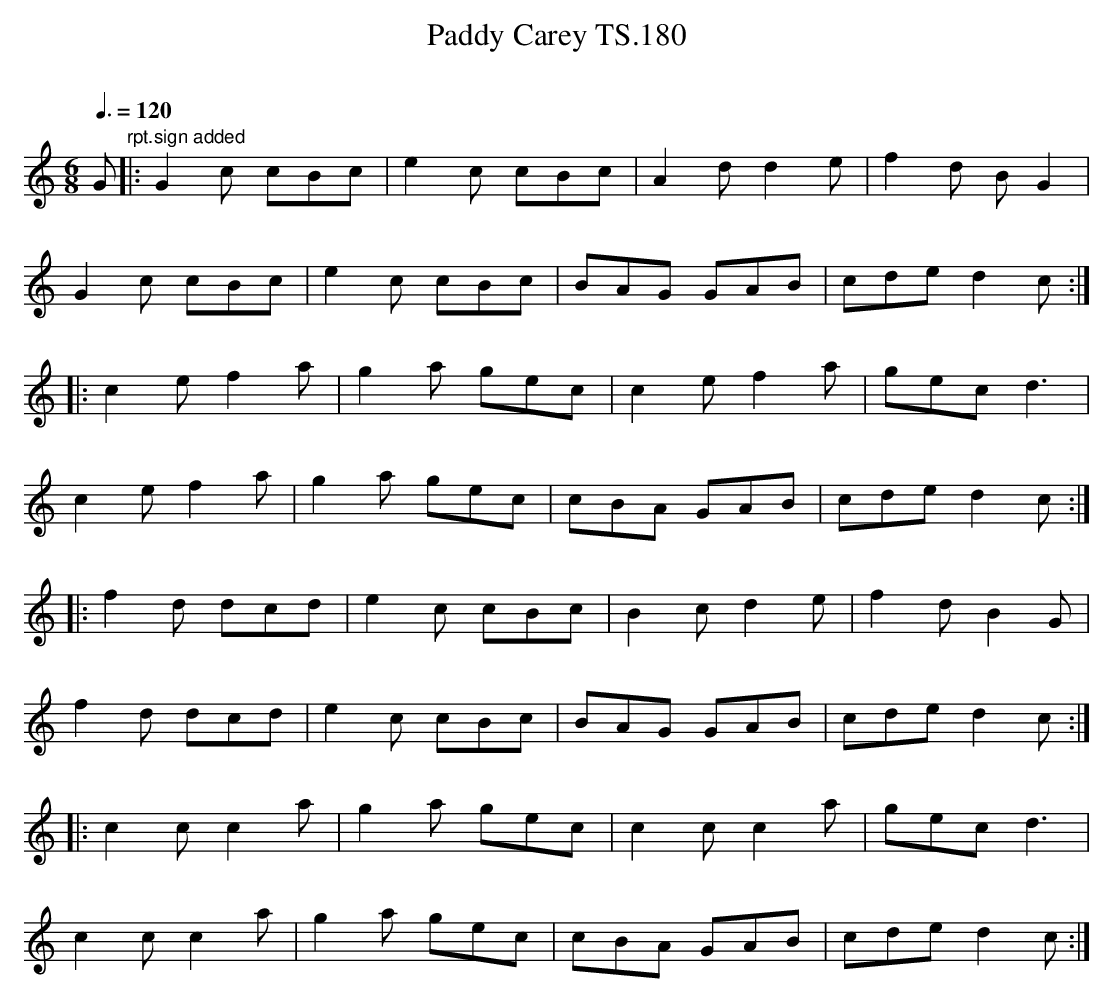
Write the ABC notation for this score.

X:1
T:Paddy Carey TS.180
M:6/8
L:1/8
Q:3/8=120
O:
K:C
G"rpt.sign added"|:G2c cBc|e2c cBc|A2dd2e|f2d BG2|
G2c cBc|e2c cBc|BAG GAB|cde d2c:|
|:c2ef2a|g2a gec|c2ef2a|gecd3|
c2ef2a|g2a gec|cBA GAB|cde d2c:|
|:f2d dcd|e2c cBc|B2cd2e|f2d B2G|
f2d dcd|e2c cBc|BAG GAB|cded2c:|
|:c2cc2a|g2a gec|c2cc2a|gec d3|
c2cc2a|g2a gec|cBA GAB|cded2c:|]
